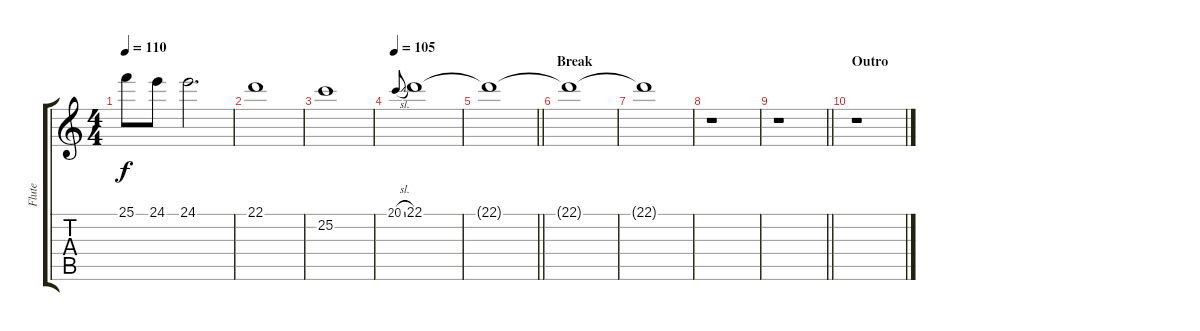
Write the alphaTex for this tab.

\track ("Flute" "Flute") {instrument piccolo}
\staff {score tabs}
\tuning (E4 B3 G3 D3 A2 E2) {hide}
\ts (4 4)
\tempo 110
\clef g2
\ks c
25.1.8{dy f} 24.1.8 24.1.2{d} |
22.1.1 |
25.2.1 |
\tempo 105
20.1{sl}.8{gr onbeat} 22.1.1 |
\barLineRight lightlight
22.1{t}.1 |
\section ("" "Break")
22.1{t}.1{volume 0} |
22.1{t}.1 |
r.1 |
\barLineRight lightlight
r.1 |
\section ("" "Outro")
r.1
